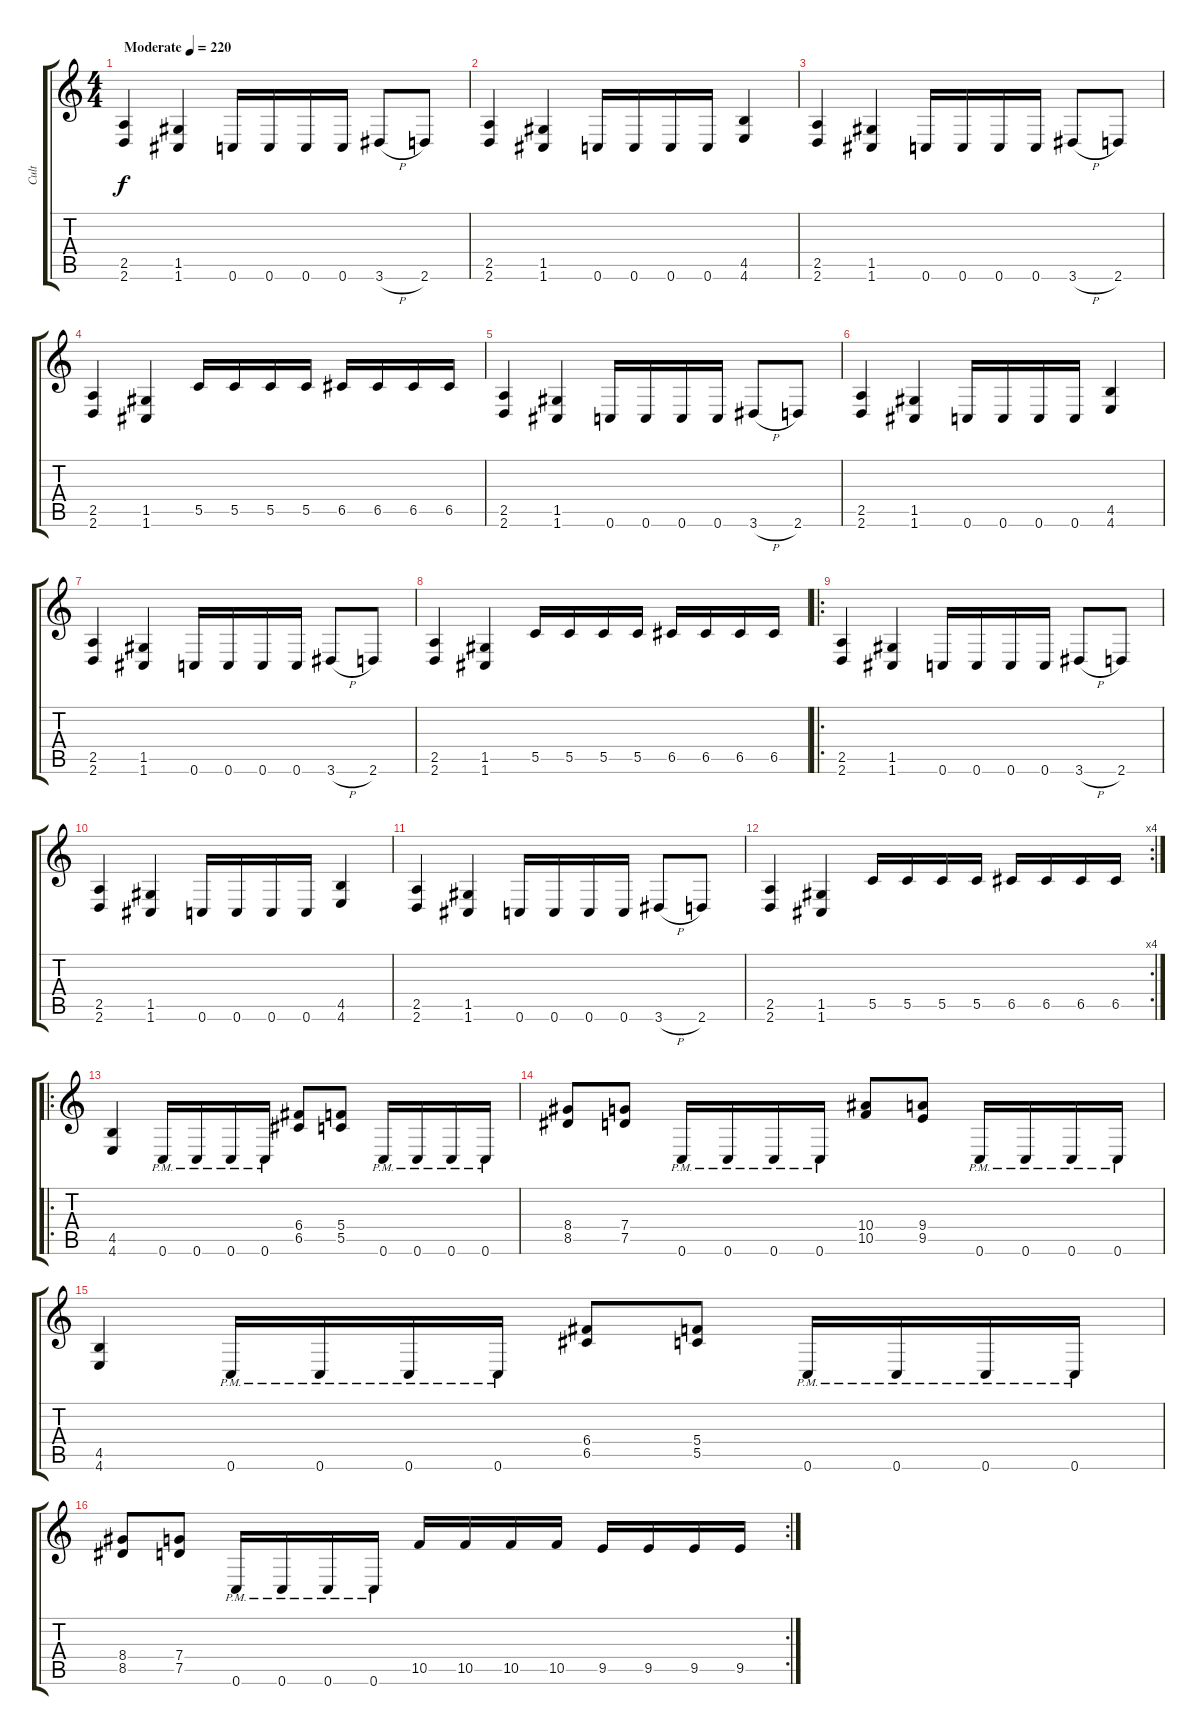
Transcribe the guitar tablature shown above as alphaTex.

\track ("Cult" "Cult") {instrument overdrivenguitar}
\staff {score tabs}
\tuning (D4 A3 F3 C3 G2 C2) {hide}
\ts (4 4)
\tempo (220 "Moderate")
\clef g2
\ks c
(2.5 2.6).4{dy f instrument overdrivenguitar} (1.5 1.6).4 0.6.16 0.6.16 0.6.16 0.6.16 3.6{h}.8 2.6.8 |
(2.5 2.6).4 (1.5 1.6).4 0.6.16 0.6.16 0.6.16 0.6.16 (4.5 4.6).4 |
(2.5 2.6).4 (1.5 1.6).4 0.6.16 0.6.16 0.6.16 0.6.16 3.6{h}.8 2.6.8 |
(2.5 2.6).4 (1.5 1.6).4 5.5.16 5.5.16 5.5.16 5.5.16 6.5.16 6.5.16 6.5.16 6.5.16 |
(2.5 2.6).4 (1.5 1.6).4 0.6.16 0.6.16 0.6.16 0.6.16 3.6{h}.8 2.6.8 |
(2.5 2.6).4 (1.5 1.6).4 0.6.16 0.6.16 0.6.16 0.6.16 (4.5 4.6).4 |
(2.5 2.6).4 (1.5 1.6).4 0.6.16 0.6.16 0.6.16 0.6.16 3.6{h}.8 2.6.8 |
(2.5 2.6).4 (1.5 1.6).4 5.5.16 5.5.16 5.5.16 5.5.16 6.5.16 6.5.16 6.5.16 6.5.16 |
\ro
(2.5 2.6).4 (1.5 1.6).4 0.6.16 0.6.16 0.6.16 0.6.16 3.6{h}.8 2.6.8 |
(2.5 2.6).4 (1.5 1.6).4 0.6.16 0.6.16 0.6.16 0.6.16 (4.5 4.6).4 |
(2.5 2.6).4 (1.5 1.6).4 0.6.16 0.6.16 0.6.16 0.6.16 3.6{h}.8 2.6.8 |
\rc 4
(2.5 2.6).4 (1.5 1.6).4 5.5.16 5.5.16 5.5.16 5.5.16 6.5.16 6.5.16 6.5.16 6.5.16 |
\ro
(4.5 4.6).4 0.6{pm}.16 0.6{pm}.16 0.6{pm}.16 0.6{pm}.16 (6.4 6.5).8 (5.4 5.5).8 0.6{pm}.16 0.6{pm}.16 0.6{pm}.16 0.6{pm}.16 |
(8.4 8.5).8 (7.4 7.5).8 0.6{pm}.16 0.6{pm}.16 0.6{pm}.16 0.6{pm}.16 (10.4 10.5).8 (9.4 9.5).8 0.6{pm}.16 0.6{pm}.16 0.6{pm}.16 0.6{pm}.16 |
(4.5 4.6).4 0.6{pm}.16 0.6{pm}.16 0.6{pm}.16 0.6{pm}.16 (6.4 6.5).8 (5.4 5.5).8 0.6{pm}.16 0.6{pm}.16 0.6{pm}.16 0.6{pm}.16 |
\rc 2
(8.4 8.5).8 (7.4 7.5).8 0.6{pm}.16 0.6{pm}.16 0.6{pm}.16 0.6{pm}.16 10.5.16 10.5.16 10.5.16 10.5.16 9.5.16 9.5.16 9.5.16 9.5.16
